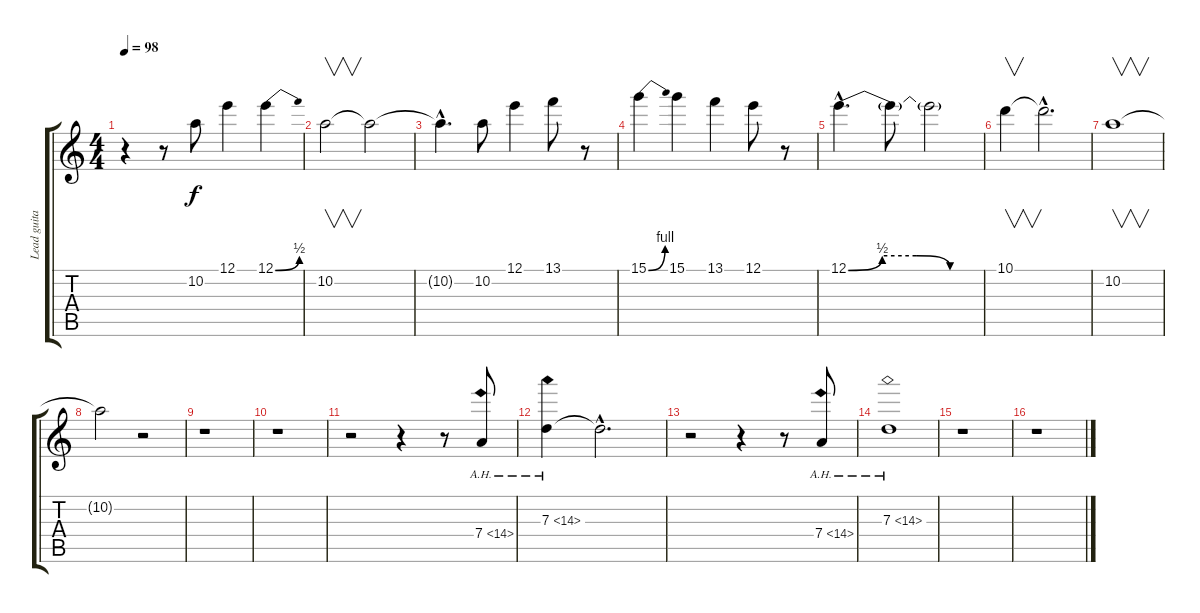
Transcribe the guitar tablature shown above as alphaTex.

\track ("Lead guitar" "Lead guita") {instrument distortionguitar}
\staff {score tabs}
\tuning (E4 B3 G3 D3 A2 E2) {hide}
\ts (4 4)
\tempo 98
\clef g2
\ks c
r.4{dy f instrument distortionguitar} r.8 10.2.8 12.1.4 12.1{be (bend 0 0 60 2)}.4 |
10.2.2{v} 10.2{t}.2 |
10.2{hac t}.4{d} 10.2.8 12.1.4 13.1.8 r.8 |
15.1{be (bend 0 0 60 4)}.4 15.1.4 13.1.4 12.1.8 r.8 |
12.1{be (custom 0 0 15 2 30 2 45 0 60 0) hac}.4{d} 12.1{t}.8 12.1{t}.2 |
10.1.4{v} 10.1{hac t}.2{d} |
10.2.1{v} |
10.2{t}.2 r.2 |
r.1 |
r.1 |
r.2 r.4 r.8 7.4{ah 7}.8 |
7.3{ah 7}.4 7.3{hac t}.2{d} |
r.2 r.4 r.8 7.4{ah 7}.8 |
7.3{ah 7}.1 |
r.1 |
r.1
